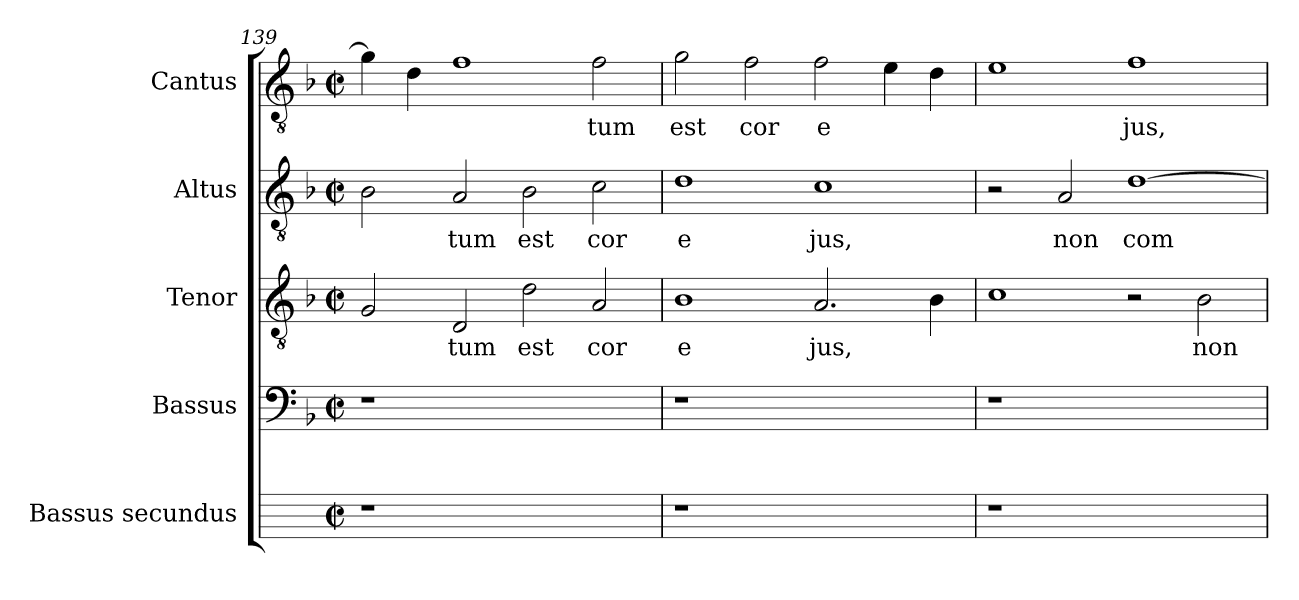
**kern	**kern	**kern	**text	**kern	**text	**kern	**text
*part5	*part4	*part3	*part3	*part2	*part2	*part1	*part1
*staff5	*staff4	*staff3	*staff3	*staff2	*staff2	*staff1	*staff1
*I"Bassus  secundus	*I"Bassus	*I"Tenor	*	*I"Altus	*	*I"Cantus	*
*	*I'B	*I'T	*	*I'A	*	*I'C	*
!!LO:PB:g=z
*	*clefF4	*clefGv2	*	*clefGv2	*	*clefGv2	*
*k[]	*k[b-]	*k[b-]	*	*k[b-]	*	*k[b-]	*
*C:	*F:	*F:	*	*F:	*	*F:	*
*M2/2	*M2/2	*M2/2	*	*M2/2	*	*M2/2	*
*met(c|)	*met(c|)	*met(c|)	*	*met(c|)	*	*met(c|)	*
=139	=139	=139	=139	=139	=139	=139	=139
!	!	!	!LO:LY:b:cj	!	!LO:LY:b:cj	!	!LO:LY:b:cj
1r	1r	2G/	.	2B-\	.	4g\]	.
!	!	!	!	!	!	!	!LO:LY:b:cj
.	.	.	.	.	.	4d\	.
!	!	!	!LO:LY:b:cj	!	!LO:LY:b:cj	!	!LO:LY:b:cj
.	.	2D/	tum	2A/	tum	1f	.
!	!	!	!LO:LY:b:cj	!	!LO:LY:b:cj	!	!
1ryy	1ryy	2d\	est	2B-\	est	.	.
!	!	!	!LO:LY:b:cj	!	!LO:LY:b:cj	!	!LO:LY:b:cj
.	.	2A/	cor	2c\	cor	2f\	tum
=140	=140	=140	=140	=140	=140	=140	=140
!	!	!	!LO:LY:b:cj	!	!LO:LY:b:cj	!	!LO:LY:b:cj
1r	1r	1B-	e	1d	e	2g\	est
!	!	!	!	!	!	!	!LO:LY:b:cj
.	.	.	.	.	.	2f\	cor
!	!	!	!LO:LY:b:cj	!	!LO:LY:b:cj	!	!LO:LY:b:cj
1ryy	1ryy	2.A/	jus,	1c	jus,	2f\	e
!	!	!	!	!	!	!	!LO:LY:b:cj
.	.	.	.	.	.	4e\	.
!	!	!	!LO:LY:b:cj	!	!	!	!LO:LY:b:cj
.	.	4B-\	.	.	.	4d\	.
=141	=141	=141	=141	=141	=141	=141	=141
!	!	!	!LO:LY:b:cj	!	!	!	!LO:LY:b:cj
1r	1r	1c	.	2r	.	1e	.
!	!	!	!	!	!LO:LY:b:cj	!	!
.	.	.	.	2A/	non	.	.
!	!	!	!	!	!LO:LY:b:cj	!	!LO:LY:b:cj
1ryy	1ryy	2r	.	[>1d	com	1f	jus,
!	!	!	!LO:LY:b:cj	!	!	!	!
.	.	2B-\	non	.	.	.	.
=	=	=	=	=	=	=	=
*-	*-	*-	*-	*-	*-	*-	*-
